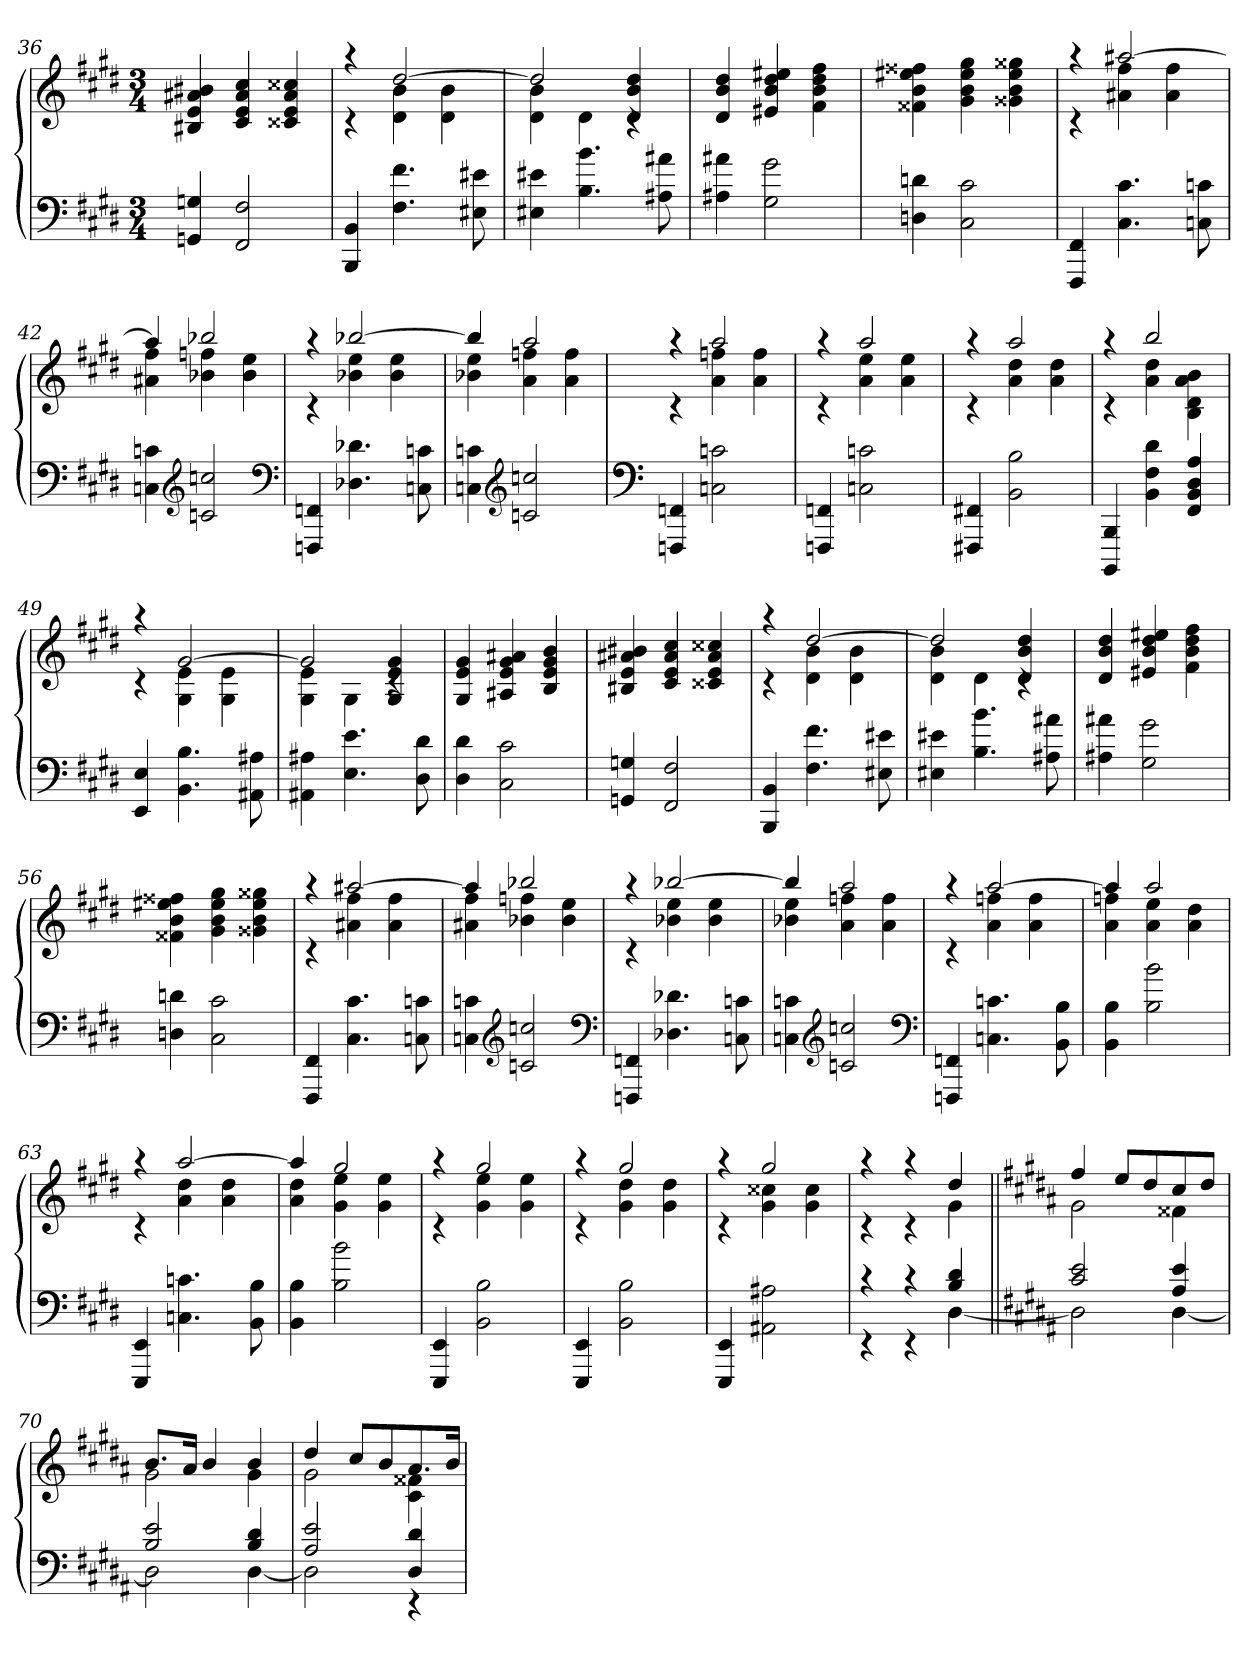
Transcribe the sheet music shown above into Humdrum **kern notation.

**kern	**kern
*part1	*part1
*staff2	*staff1
*clefF4	*clefG2
*k[f#c#g#d#]	*k[f#c#g#d#]
*M3/4	*M3/4
=36	=36
4GGn 4Gn	4B#X 4e 4a#X 4b#X
2FF# 2F#	4c# 4e 4a# 4cc#
.	4c##X 4e 4a# 4cc##X
=37	=37
*	*^
4BBB 4BB	4raa	4rc
4.F# 4.f#	[2dd#	4d# 4b
.	.	4d# 4b
8E#X 8e#X	.	.
=38	=38	=38
4E#X 4e#X	2dd#]	4d# 4b
4.B 4.b	.	4d#
.	4d# 4b 4dd#	4rc
8A#X 8a#X	.	.
*	*v	*v
=39	=39
4A#X 4a#X	4d# 4b 4dd#
2G# 2g#	4e#X 4b 4dd# 4ee#X
.	4f# 4b 4dd# 4ff#
=40	=40
4Dn 4dn	4f##X 4b 4ee#X 4ff##X
2C# 2c#	4g# 4b 4ee# 4gg#
.	4g##X 4b 4ee# 4gg##X
=41	=41
*	*^
4FFF# 4FF#	4raa	4rc
4.C# 4.c#	[2aa#X	4a#X 4ff#
.	.	4a# 4ff#
8Cn 8cn	.	.
=42	=42	=42
4Cn 4cn	4aa#]	4a#X 4ff#
*clefG2	*	*
2cn 2ccn	2bb-X	4b-X 4ffn
.	.	4b- 4ee
*clefF4	*	*
=43	=43	=43
4FFFn 4FFn	4raa	4rc
4.D-X 4.d-X	[2bb-X	4b-X 4ee
.	.	4b- 4ee
8Cn 8cn	.	.
=44	=44	=44
4Cn 4cn	4bb-]	4b-X 4ee
*clefG2	*	*
2cn 2ccn	2aa	4a 4ffn
.	.	4a 4ff
=45	=45	=45
*clefF4	*	*
4FFFn 4FFn	4raa	4rc
2Cn 2cn	2aa	4a 4ffn
.	.	4a 4ff
=46	=46	=46
4FFFn 4FFn	4raa	4rc
2Cn 2cn	2aa	4a 4ee
.	.	4a 4ee
=47	=47	=47
4FFF#X 4FF#X	4raa	4rc
2BB 2B	2aa	4a 4dd#
.	.	4a 4dd#
=48	=48	=48
4BBBB 4BBB	4raa	4rc
4BB 4F# 4d#	2bb	4a 4dd#
4FF# 4BB 4D# 4A	.	4B 4d# 4a 4b
=49	=49	=49
4EE 4E	4raa	4rc
4.BB 4.B	[2g#	4G# 4e
.	.	4G# 4e
8AA#X 8A#X	.	.
=50	=50	=50
4AA#X 4A#X	2g#]	4G# 4e
4.E 4.e	.	4G#
.	4G# 4e 4g#	4rc
8D# 8d#	.	.
*	*v	*v
=51	=51
4D# 4d#	4G# 4e 4g#
2C# 2c#	4A#X 4e 4g# 4a#X
.	4B 4e 4g# 4b
=52	=52
4GGn 4Gn	4B#X 4e 4a#X 4b#X
2FF# 2F#	4c# 4e 4a# 4cc#
.	4c##X 4e 4a# 4cc##X
=53	=53
*	*^
4BBB 4BB	4raa	4rc
4.F# 4.f#	[2dd#	4d# 4b
.	.	4d# 4b
8E#X 8e#X	.	.
=54	=54	=54
4E#X 4e#X	2dd#]	4d# 4b
4.B 4.b	.	4d#
.	4d# 4b 4dd#	4rc
8A#X 8a#X	.	.
*	*v	*v
=55	=55
4A#X 4a#X	4d# 4b 4dd#
2G# 2g#	4e#X 4b 4dd# 4ee#X
.	4f# 4b 4dd# 4ff#
=56	=56
4Dn 4dn	4f##X 4b 4ee#X 4ff##X
2C# 2c#	4g# 4b 4ee# 4gg#
.	4g##X 4b 4ee# 4gg##X
=57	=57
*	*^
4FFF# 4FF#	4raa	4rc
4.C# 4.c#	[2aa#X	4a#X 4ff#
.	.	4a# 4ff#
8Cn 8cn	.	.
=58	=58	=58
4Cn 4cn	4aa#]	4a#X 4ff#
*clefG2	*	*
2cn 2ccn	2bb-X	4b-X 4ffn
.	.	4b- 4ee
*clefF4	*	*
=59	=59	=59
4FFFn 4FFn	4raa	4rc
4.D-X 4.d-X	[2bb-X	4b-X 4ee
.	.	4b- 4ee
8Cn 8cn	.	.
=60	=60	=60
4Cn 4cn	4bb-]	4b-X 4ee
*clefG2	*	*
2cn 2ccn	2aa	4a 4ffn
.	.	4a 4ff
*clefF4	*	*
=61	=61	=61
4FFFn 4FFn	4raa	4rc
4.Cn 4.cn	[2aa	4a 4ffn
.	.	4a 4ff
8BB 8B	.	.
=62	=62	=62
4BB 4B	4aa]	4a 4ffn
2B 2b	2aa	4a 4ee
.	.	4a 4dd#
=63	=63	=63
4EEE 4EE	4raa	4rc
4.Cn 4.cn	[2aa	4a 4dd#
.	.	4a 4dd#
8BB 8B	.	.
=64	=64	=64
4BB 4B	4aa]	4a 4dd#
2B 2b	2gg#	4g# 4ee
.	.	4g# 4ee
=65	=65	=65
4EEE 4EE	4raa	4rc
2BB 2B	2gg#	4g# 4ee
.	.	4g# 4ee
=66	=66	=66
4EEE 4EE	4raa	4rc
2BB 2B	2gg#	4g# 4dd#
.	.	4g# 4dd#
=67	=67	=67
4EEE 4EE	4raa	4rc
2AA#X 2A#X	2gg#	4g# 4cc##X
.	.	4g# 4cc##
=68	=68	=68
*^	*	*
4rc	4rEE	4raa	4rc
4rc	4rEE	4raa	4rc
4B 4d#	[4D#	4dd#	4g#
=69||	=69||	=69||	=69||
*k[f#c#g#d#a#]	*	*k[f#c#g#d#a#]	*
2c# 2e	2D#]	4ff#	2g#
.	.	8eeL	.
.	.	8dd#	.
4A# 4e	[4D#	8cc#	4f##X
.	.	8dd#J	.
=70	=70	=70	=70
2B 2e	2D#]	8.bL	2g#
.	.	16a#Jk	.
.	.	4b	.
4B 4d#	[4D#	4b	4g#
=71	=71	=71	=71
2A# 2e	2D#]	4dd#	2g#
.	.	8cc#L	.
.	.	8b	.
4D# 4d#	4rEE	8.a#	4c# 4f##X
.	.	16bJk	.
*v	*v	*	*
*	*v	*v
=	=
*-	*-
